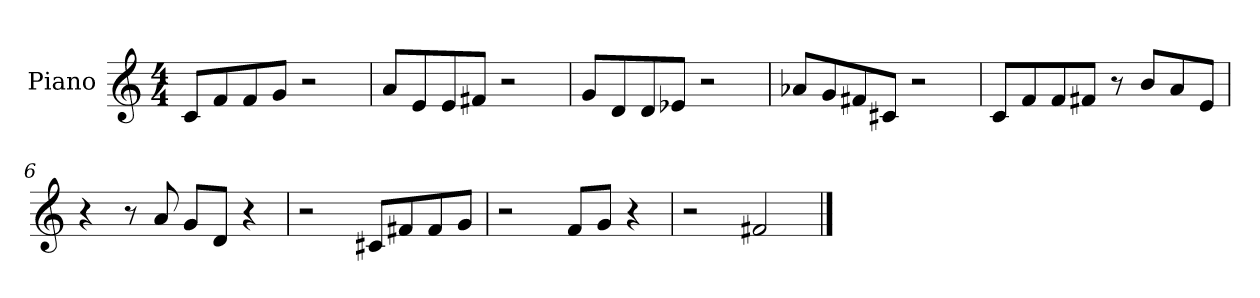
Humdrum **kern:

**kern
*part1
*staff1
*I"Piano
*I'Pno
*clefG2
*k[]
*M4/4
=1
8c/L
8f/
8f/
8g/J
2r
=2
8a/L
8e/
8e/
8f#X/J
2r
=3
8g/L
8d/
8d/
8e-X/J
2r
=4
8a-X/L
8g/
8f#X/
8c#X/J
2r
=5
8c/L
8f/
8f/
8f#X/J
8r
8b/L
8a/
8e/J
=6
4r
8r
8a/
8g/L
8d/J
4r
=7
2r
8c#X/L
8f#X/
8f#/
8g/J
=8
2r
8f/L
8g/J
4r
=9
2r
2f#X/
==
*-
